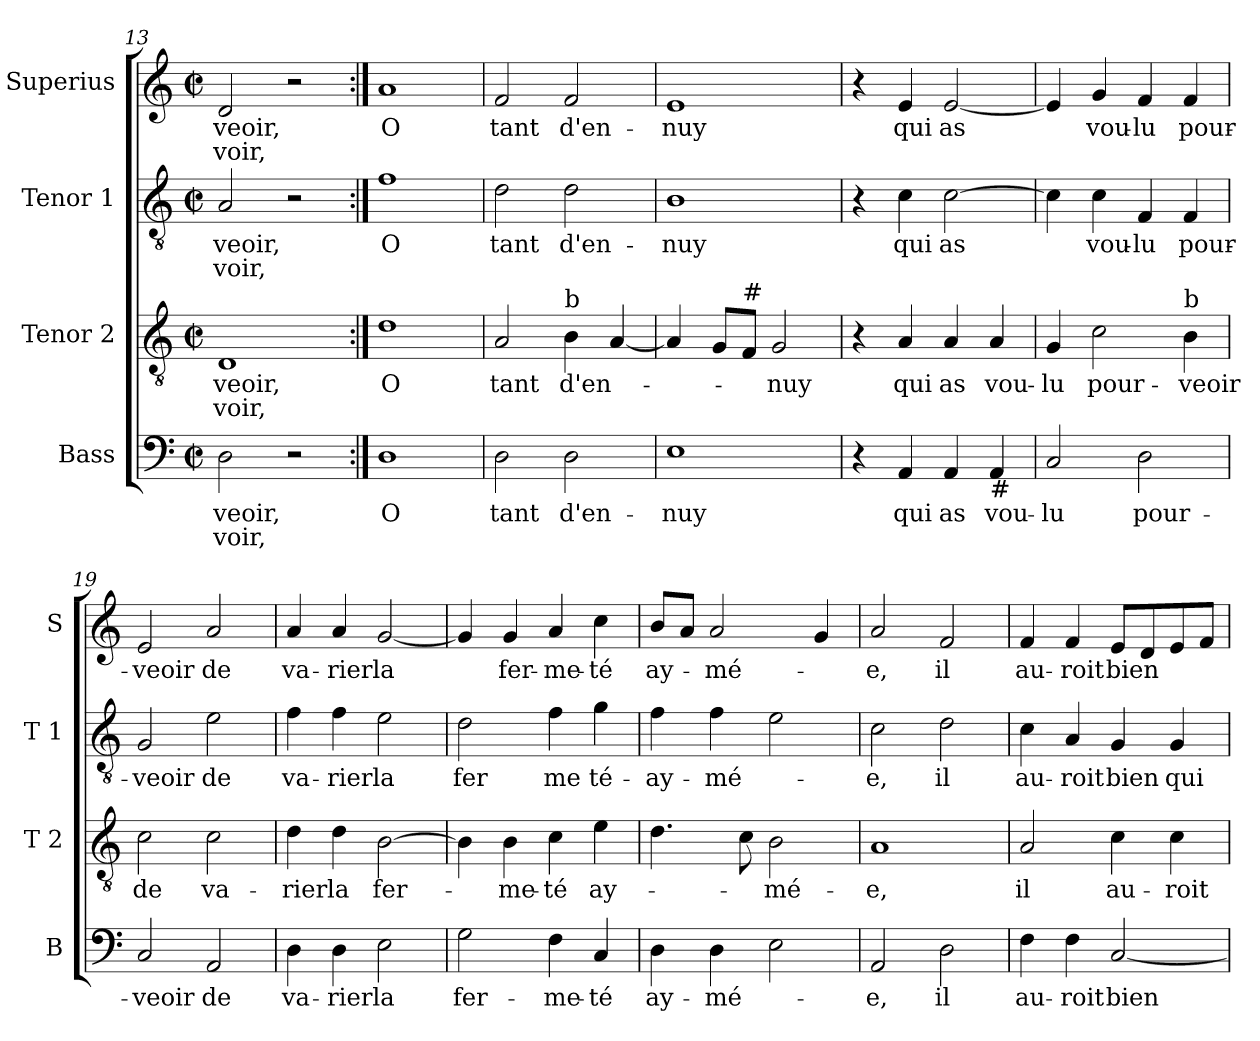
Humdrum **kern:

**kern	**text	**text	**kern	**text	**text	**kern	**text	**text	**kern	**text	**text
*part4	*part4	*part4	*part3	*part3	*part3	*part2	*part2	*part2	*part1	*part1	*part1
*staff4	*staff4	*staff4	*staff3	*staff3	*staff3	*staff2	*staff2	*staff2	*staff1	*staff1	*staff1
*I"Bass	*	*	*I"Tenor 2	*	*	*I"Tenor 1	*	*	*I"Superius	*	*
*I'B	*	*	*I'T 2	*	*	*I'T 1	*	*	*I'S	*	*
*clefF4	*	*	*clefGv2	*	*	*clefGv2	*	*	*clefG2	*	*
*k[]	*	*	*k[]	*	*	*k[]	*	*	*k[]	*	*
*C:	*	*	*C:	*	*	*C:	*	*	*C:	*	*
*M2/2	*	*	*M2/2	*	*	*M2/2	*	*	*M2/2	*	*
*met(c|)	*	*	*met(c|)	*	*	*met(c|)	*	*	*met(c|)	*	*
=13	=13	=13	=13	=13	=13	=13	=13	=13	=13	=13	=13
2D\	veoir,	-voir,	1D	veoir,	-voir,	2A/	veoir,	-voir,	2d/	veoir,	-voir,
2r	.	.	.	.	.	2r	.	.	2r	.	.
=14:|!	=14:|!	=14:|!	=14:|!	=14:|!	=14:|!	=14:|!	=14:|!	=14:|!	=14:|!	=14:|!	=14:|!
1D	O	.	1d	O	.	1f	O	.	1a	O	.
=15	=15	=15	=15	=15	=15	=15	=15	=15	=15	=15	=15
2D\	tant	.	2A/	tant	.	2d\	tant	.	2f/	tant	.
!	!	!	!LO:TX:a:t=b	!	!	!	!	!	!	!	!
2D\	d'en-	.	4B\	d'en-	.	2d\	d'en-	.	2f/	d'en-	.
.	.	.	[4A/	.	.	.	.	.	.	.	.
!!LO:PB:g=z
=16	=16	=16	=16	=16	=16	=16	=16	=16	=16	=16	=16
1E	-nuy	.	4A/]	.	.	1B	-nuy	.	1e	-nuy	.
.	.	.	8G/L	.	.	.	.	.	.	.	.
!	!	!	!LO:TX:a:t=#	!	!	!	!	!	!	!	!
.	.	.	8F/J	.	.	.	.	.	.	.	.
.	.	.	2G/	-nuy	.	.	.	.	.	.	.
=17	=17	=17	=17	=17	=17	=17	=17	=17	=17	=17	=17
4r	.	.	4r	.	.	4r	.	.	4r	.	.
4AA/	qui	.	4A/	qui	.	4c\	qui	.	4e/	qui	.
4AA/	as	.	4A/	as	.	[2c\	as	.	[2e/	as	.
!LO:TX:b:t=#	!	!	!	!	!	!	!	!	!	!	!
4AA/	vou-	.	4A/	vou-	.	.	.	.	.	.	.
=18	=18	=18	=18	=18	=18	=18	=18	=18	=18	=18	=18
2C/	-lu	.	4G/	-lu	.	4c\]	.	.	4e/]	.	.
.	.	.	2c\	pour-	.	4c\	vou-	.	4g/	vou-	.
2D\	pour-	.	.	.	.	4F/	-lu	.	4f/	-lu	.
!	!	!	!LO:TX:a:t=b	!	!	!	!	!	!	!	!
.	.	.	4B\	-veoir	.	4F/	pour-	.	4f/	pour-	.
=19	=19	=19	=19	=19	=19	=19	=19	=19	=19	=19	=19
2C/	-veoir	.	2c\	de	.	2G/	-veoir	.	2e/	-veoir	.
2AA/	de	.	2c\	va-	.	2e\	de	.	2a/	de	.
=20	=20	=20	=20	=20	=20	=20	=20	=20	=20	=20	=20
4D\	va-	.	4d\	-rier	.	4f\	va-	.	4a/	va-	.
4D\	-rier	.	4d\	la	.	4f\	-rier	.	4a/	-rier	.
2E\	la	.	[2B\	fer-	.	2e\	la	.	[2g/	la	.
!!LO:LB:g=z
=21	=21	=21	=21	=21	=21	=21	=21	=21	=21	=21	=21
2G\	fer-	.	4B\]	.	.	2d\	fer	.	4g/]	.	.
.	.	.	4B\	-me-	.	.	.	.	4g/	fer-	.
4F\	-me-	.	4c\	-té	.	4f\	me	.	4a/	-me-	.
4C/	-té	.	4e\	ay-	.	4g\	té-	.	4cc\	-té	.
=22	=22	=22	=22	=22	=22	=22	=22	=22	=22	=22	=22
4D\	ay-	.	4.d\	.	.	4f\	-ay-	.	8b/L	ay-	.
.	.	.	.	.	.	.	.	.	8a/J	.	.
4D\	-mé-	.	.	.	.	4f\	-mé-	.	2a/	-mé-	.
.	.	.	8c\	.	.	.	.	.	.	.	.
2E\	.	.	2B\	-mé-	.	2e\	.	.	.	.	.
.	.	.	.	.	.	.	.	.	4g/	.	.
=23	=23	=23	=23	=23	=23	=23	=23	=23	=23	=23	=23
2AA/	-e,	.	1A	-e,	.	2c\	-e,	.	2a/	-e,	.
2D\	il	.	.	.	.	2d\	il	.	2f/	il	.
=24	=24	=24	=24	=24	=24	=24	=24	=24	=24	=24	=24
4F\	au-	.	2A/	il	.	4c\	au-	.	4f/	au-	.
4F\	-roit	.	.	.	.	4A/	-roit	.	4f/	-roit	.
[2C/	bien	.	4c\	au-	.	4G/	bien	.	8e/L	bien	.
.	.	.	.	.	.	.	.	.	8d/	.	.
.	.	.	4c\	-roit	.	4G/	qui	.	8e/	.	.
.	.	.	.	.	.	.	.	.	8f/J	.	.
=	=	=	=	=	=	=	=	=	=	=	=
*-	*-	*-	*-	*-	*-	*-	*-	*-	*-	*-	*-
